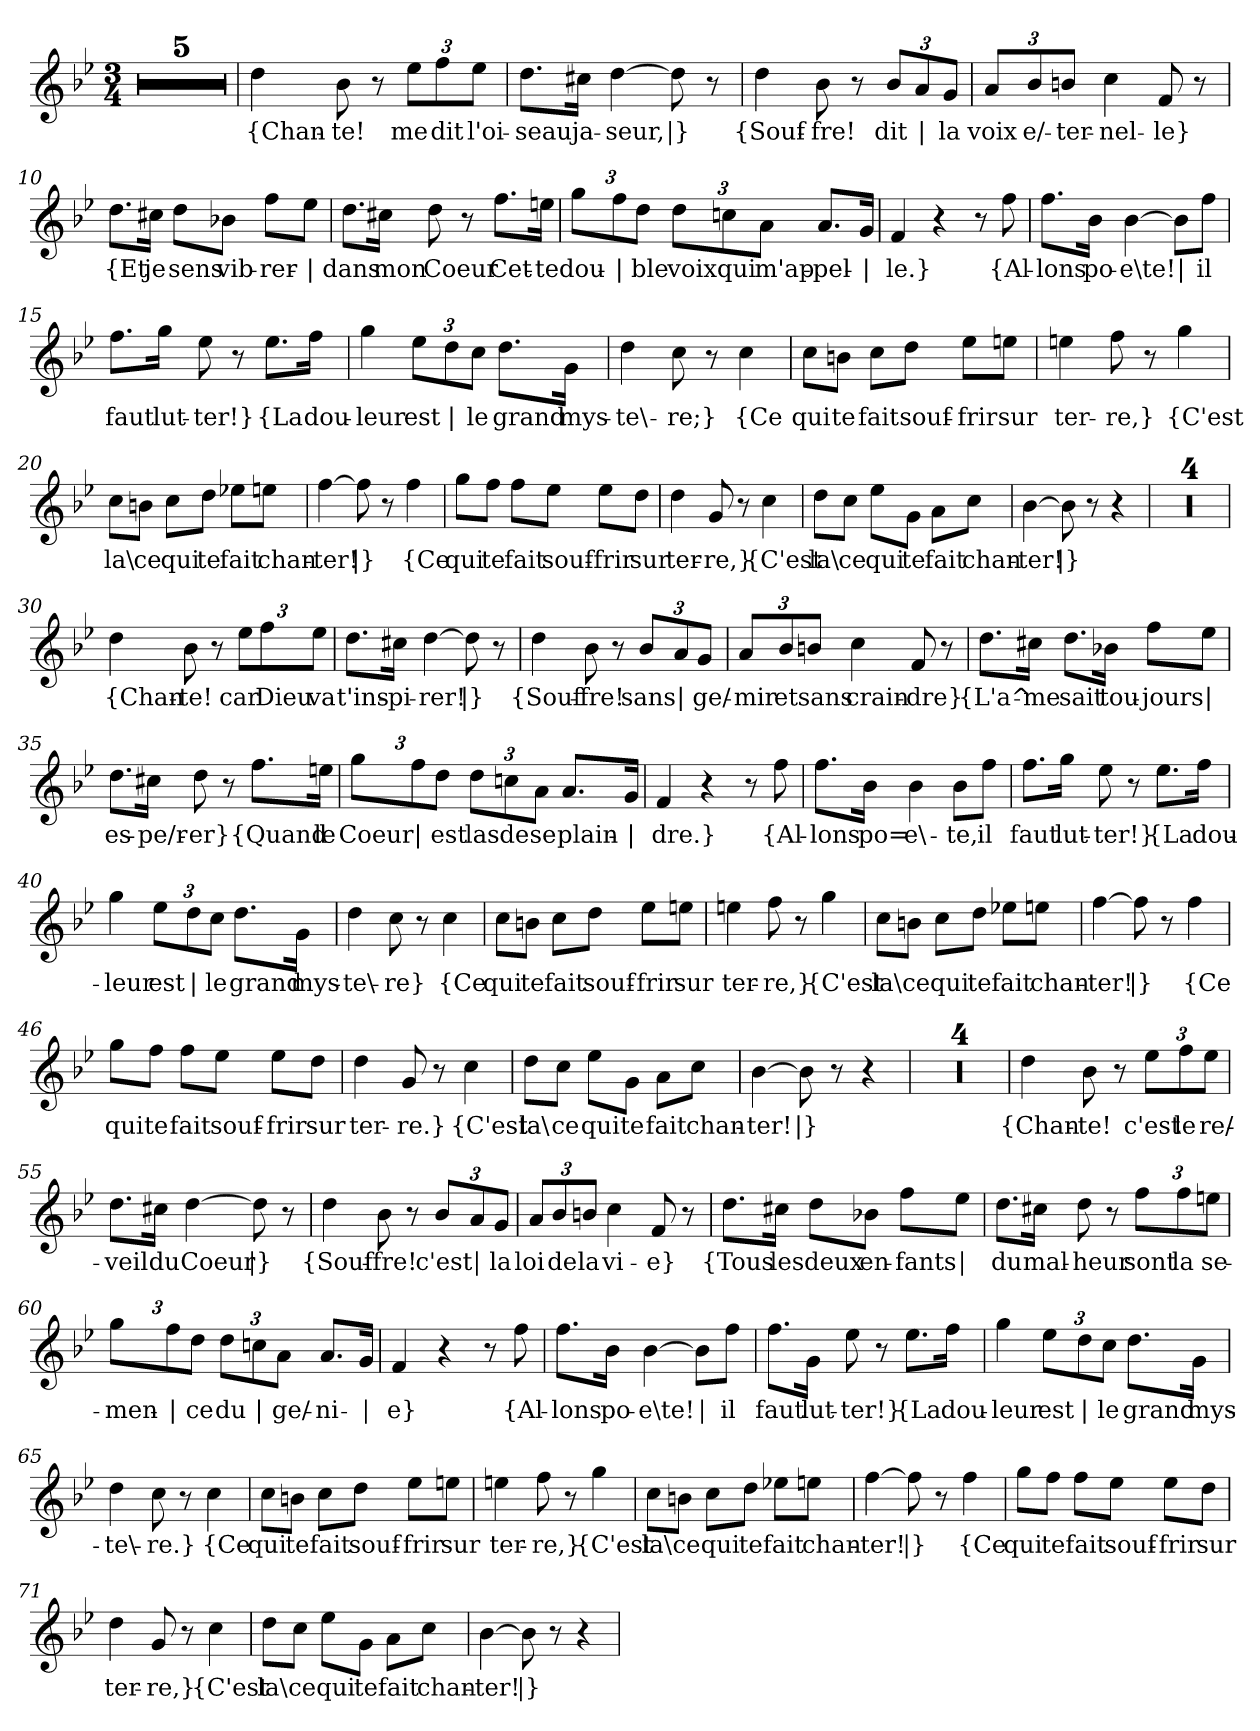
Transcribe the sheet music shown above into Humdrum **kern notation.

**kern	**text
*part1	*part1
*staff1	*staff1
*clefG2	*
*k[b-e-]	*
*M3/4	*
=1	=1
2.r	.
=2	=2
2.r	.
=3	=3
2.r	.
=4	=4
2.r	.
=5	=5
2.r	.
=6	=6
!	!LO:LY:b
4dd\	{Chan-
!	!LO:LY:b
8b-\	-te!
8r	.
*Xbrackettup	*
!	!LO:LY:b
12ee-\L	me
!	!LO:LY:b
12ff\	dit
!	!LO:LY:b
12ee-\J	l'oi-
=7	=7
!	!LO:LY:b
8.dd\L	-seau
!	!LO:LY:b
16cc#X\Jk	ja-
!	!LO:LY:b
[4dd\	-seur,
!	!LO:LY:b
8dd\]	|}
8r	.
=8	=8
!	!LO:LY:b
4dd\	{Souf-
!	!LO:LY:b
8b-\	-fre!
8r	.
!	!LO:LY:b
12b-/L	dit
!	!LO:LY:b
12a/	|
!	!LO:LY:b
12g/J	la
!!LO:LB:g=z
=9	=9
!	!LO:LY:b
12a/L	voix
!	!LO:LY:b
12b-/	e/-
!	!LO:LY:b
12bn/J	-ter-
!	!LO:LY:b
4cc\	-nel-
!	!LO:LY:b
8f/	-le}
8r	.
=10	=10
!	!LO:LY:b
8.dd\L	{Et
!	!LO:LY:b
16cc#X\Jk	je
!	!LO:LY:b
8dd\L	sens
!	!LO:LY:b
8b-X\J	vib-
!	!LO:LY:b
8ff\L	-rer-
!	!LO:LY:b
8ee-\J	|
=11	=11
!	!LO:LY:b
8.dd\L	dans
!	!LO:LY:b
16cc#X\Jk	mon
!	!LO:LY:b
8dd\	Coeur
8r	.
!	!LO:LY:b
8.ff\L	Cet-
!	!LO:LY:b
16een\Jk	-te
!!LO:LB:g=z
=12	=12
!	!LO:LY:b
12gg\L	dou-
!	!LO:LY:b
12ff\	|
!	!LO:LY:b
12dd\J	-ble
!	!LO:LY:b
12dd\L	voix
!	!LO:LY:b
12ccn\	qui
!	!LO:LY:b
12a\J	m'ap-
!	!LO:LY:b
8.a/L	-pel-
!	!LO:LY:b
16g/Jk	|
=13	=13
!	!LO:LY:b
4f/	-le.}
4r	.
8r	.
!	!LO:LY:b
8ff\	{Al-
=14	=14
!	!LO:LY:b
8.ff\L	-lons
!	!LO:LY:b
16b-\Jk	po-
!	!LO:LY:b
[4b-\	-e\te!
!	!LO:LY:b
8b-\L]	|
!	!LO:LY:b
8ff\J	il
=15	=15
!	!LO:LY:b
8.ff\L	faut
!	!LO:LY:b
16gg\Jk	lut-
!	!LO:LY:b
8ee-\	-ter!}
8r	.
!	!LO:LY:b
8.ee-\L	{La
!	!LO:LY:b
16ff\Jk	dou-
!!LO:LB:g=z
=16	=16
!	!LO:LY:b
4gg\	-leur
!	!LO:LY:b
12ee-\L	est
!	!LO:LY:b
12dd\	|
!	!LO:LY:b
12cc\J	le
!	!LO:LY:b
8.dd\L	grand
!	!LO:LY:b
16g\Jk	mys-
=17	=17
!	!LO:LY:b
4dd\	-te\-
!	!LO:LY:b
8cc\	-re;}
8r	.
!	!LO:LY:b
4cc\	{Ce
=18	=18
!	!LO:LY:b
8cc\L	qui
!	!LO:LY:b
8bn\J	te
!	!LO:LY:b
8cc\L	fait
!	!LO:LY:b
8dd\J	souf-
!	!LO:LY:b
8ee-\L	-frir
!	!LO:LY:b
8een\J	sur
=19	=19
!	!LO:LY:b
4een\	ter-
!	!LO:LY:b
8ff\	-re,}
8r	.
!	!LO:LY:b
4gg\	{C'est
=20	=20
!	!LO:LY:b
8cc\L	la\
!	!LO:LY:b
8bn\J	ce
!	!LO:LY:b
8cc\L	qui
!	!LO:LY:b
8dd\J	te
!	!LO:LY:b
8ee-X\L	fait
!	!LO:LY:b
8een\J	chan-
!!LO:LB:g=z
=21	=21
!	!LO:LY:b
[4ff\	-ter!
!	!LO:LY:b
8ff\]	|}
8r	.
!	!LO:LY:b
4ff\	{Ce
=22	=22
!	!LO:LY:b
8gg\L	qui
!	!LO:LY:b
8ff\J	te
!	!LO:LY:b
8ff\L	fait
!	!LO:LY:b
8ee-\J	souf-
!	!LO:LY:b
8ee-\L	-frir
!	!LO:LY:b
8dd\J	sur
=23	=23
!	!LO:LY:b
4dd\	ter-
!	!LO:LY:b
8g/	-re,}
8r	.
!	!LO:LY:b
4cc\	{C'est
=24	=24
!	!LO:LY:b
8dd\L	la\
!	!LO:LY:b
8cc\J	ce
!	!LO:LY:b
8ee-\L	qui
!	!LO:LY:b
8g\J	te
!	!LO:LY:b
8a\L	fait
!	!LO:LY:b
8cc\J	chan-
=25	=25
!	!LO:LY:b
[4b-\	-ter!
!	!LO:LY:b
8b-\]	|}
8r	.
4r	.
=26	=26
2.r	.
=27	=27
2.r	.
!!LO:LB:g=z
=28	=28
2.r	.
=29	=29
2.r	.
=30	=30
!	!LO:LY:b
4dd\	{Chan-
!	!LO:LY:b
8b-\	-te!
8r	.
!	!LO:LY:b
12ee-\L	car
!	!LO:LY:b
12ff\	Dieu
!	!LO:LY:b
12ee-\J	va
=31	=31
!	!LO:LY:b
8.dd\L	t'ins-
!	!LO:LY:b
16cc#X\Jk	-pi-
!	!LO:LY:b
[4dd\	-rer!
!	!LO:LY:b
8dd\]	|}
8r	.
=32	=32
!	!LO:LY:b
4dd\	{Souf-
!	!LO:LY:b
8b-\	-fre!
8r	.
!	!LO:LY:b
12b-/L	sans
!	!LO:LY:b
12a/	|
!	!LO:LY:b
12g/J	ge/-
=33	=33
!	!LO:LY:b
12a/L	-mir
!	!LO:LY:b
12b-/	et
!	!LO:LY:b
12bn/J	sans
!	!LO:LY:b
4cc\	crain-
!	!LO:LY:b
8f/	-dre}
8r	.
!!LO:LB:g=z
=34	=34
!	!LO:LY:b
8.dd\L	{L'a^-
!	!LO:LY:b
16cc#X\Jk	-me
!	!LO:LY:b
8.dd\L	sait
!	!LO:LY:b
16b-X\Jk	tou-
!	!LO:LY:b
8ff\L	-jours
!	!LO:LY:b
8ee-\J	|
=35	=35
!	!LO:LY:b
8.dd\L	es-
!	!LO:LY:b
16cc#X\Jk	-pe/r-
!	!LO:LY:b
8dd\	-er}
8r	.
!	!LO:LY:b
8.ff\L	{Quand
!	!LO:LY:b
16een\Jk	le
=36	=36
!	!LO:LY:b
12gg\L	Coeur
!	!LO:LY:b
12ff\	|
!	!LO:LY:b
12dd\J	est
!	!LO:LY:b
12dd\L	las
!	!LO:LY:b
12ccn\	de
!	!LO:LY:b
12a\J	se
!	!LO:LY:b
8.a/L	plain-
!	!LO:LY:b
16g/Jk	|
=37	=37
!	!LO:LY:b
4f/	-dre.}
4r	.
8r	.
!	!LO:LY:b
8ff\	{Al-
!!LO:LB:g=z
=38	=38
!	!LO:LY:b
8.ff\L	-lons
!	!LO:LY:b
16b-\Jk	po=
!	!LO:LY:b
4b-\	-e\-
!	!LO:LY:b
8b-\L	-te,
!	!LO:LY:b
8ff\J	il
=39	=39
!	!LO:LY:b
8.ff\L	faut
!	!LO:LY:b
16gg\Jk	lut-
!	!LO:LY:b
8ee-\	-ter!}
8r	.
!	!LO:LY:b
8.ee-\L	{La
!	!LO:LY:b
16ff\Jk	dou-
=40	=40
!	!LO:LY:b
4gg\	-leur
!	!LO:LY:b
12ee-\L	est
!	!LO:LY:b
12dd\	|
!	!LO:LY:b
12cc\J	le
!	!LO:LY:b
8.dd\L	grand
!	!LO:LY:b
16g\Jk	mys-
=41	=41
!	!LO:LY:b
4dd\	-te\-
!	!LO:LY:b
8cc\	-re}
8r	.
!	!LO:LY:b
4cc\	{Ce
!!LO:LB:g=z
=42	=42
!	!LO:LY:b
8cc\L	qui
!	!LO:LY:b
8bn\J	te
!	!LO:LY:b
8cc\L	fait
!	!LO:LY:b
8dd\J	souf-
!	!LO:LY:b
8ee-\L	-frir
!	!LO:LY:b
8een\J	sur
=43	=43
!	!LO:LY:b
4een\	ter-
!	!LO:LY:b
8ff\	-re,}
8r	.
!	!LO:LY:b
4gg\	{C'est
=44	=44
!	!LO:LY:b
8cc\L	la\
!	!LO:LY:b
8bn\J	ce
!	!LO:LY:b
8cc\L	qui
!	!LO:LY:b
8dd\J	te
!	!LO:LY:b
8ee-X\L	fait
!	!LO:LY:b
8een\J	chan-
=45	=45
!	!LO:LY:b
[4ff\	-ter!
!	!LO:LY:b
8ff\]	|}
8r	.
!	!LO:LY:b
4ff\	{Ce
=46	=46
!	!LO:LY:b
8gg\L	qui
!	!LO:LY:b
8ff\J	te
!	!LO:LY:b
8ff\L	fait
!	!LO:LY:b
8ee-\J	souf-
!	!LO:LY:b
8ee-\L	-frir
!	!LO:LY:b
8dd\J	sur
!!LO:LB:g=z
=47	=47
!	!LO:LY:b
4dd\	ter-
!	!LO:LY:b
8g/	-re.}
8r	.
!	!LO:LY:b
4cc\	{C'est
=48	=48
!	!LO:LY:b
8dd\L	la\
!	!LO:LY:b
8cc\J	ce
!	!LO:LY:b
8ee-\L	qui
!	!LO:LY:b
8g\J	te
!	!LO:LY:b
8a\L	fait
!	!LO:LY:b
8cc\J	chan-
=49	=49
!	!LO:LY:b
[4b-\	-ter!
!	!LO:LY:b
8b-\]	|}
8r	.
4r	.
=50	=50
2.r	.
=51	=51
2.r	.
=52	=52
2.r	.
=53	=53
2.r	.
=54	=54
!	!LO:LY:b
4dd\	{Chan-
!	!LO:LY:b
8b-\	-te!
8r	.
!	!LO:LY:b
12ee-\L	c'est
!	!LO:LY:b
12ff\	le
!	!LO:LY:b
12ee-\J	re/-
!!LO:PB:g=z
=55	=55
!	!LO:LY:b
8.dd\L	-veil
!	!LO:LY:b
16cc#X\Jk	du
!	!LO:LY:b
[4dd\	Coeur
!	!LO:LY:b
8dd\]	|}
8r	.
=56	=56
!	!LO:LY:b
4dd\	{Souf-
!	!LO:LY:b
8b-\	-fre!
8r	.
!	!LO:LY:b
12b-/L	c'est
!	!LO:LY:b
12a/	|
!	!LO:LY:b
12g/J	la
=57	=57
!	!LO:LY:b
12a/L	loi
!	!LO:LY:b
12b-/	de
!	!LO:LY:b
12bn/J	la
!	!LO:LY:b
4cc\	vi-
!	!LO:LY:b
8f/	-e}
8r	.
=58	=58
!	!LO:LY:b
8.dd\L	{Tous
!	!LO:LY:b
16cc#X\Jk	les
!	!LO:LY:b
8dd\L	deux
!	!LO:LY:b
8b-X\J	en-
!	!LO:LY:b
8ff\L	-fants
!	!LO:LY:b
8ee-\J	|
!!LO:LB:g=z
=59	=59
!	!LO:LY:b
8.dd\L	du
!	!LO:LY:b
16cc#X\Jk	mal-
!	!LO:LY:b
8dd\	-heur
8r	.
!	!LO:LY:b
12ff\L	sont
!	!LO:LY:b
12ff\	la
!	!LO:LY:b
12een\J	se-
=60	=60
!	!LO:LY:b
12gg\L	-men-
!	!LO:LY:b
12ff\	|
!	!LO:LY:b
12dd\J	-ce
!	!LO:LY:b
12dd\L	du
!	!LO:LY:b
12ccn\	|
!	!LO:LY:b
12a\J	ge/-
!	!LO:LY:b
8.a/L	-ni-
!	!LO:LY:b
16g/Jk	|
=61	=61
!	!LO:LY:b
4f/	-e}
4r	.
8r	.
!	!LO:LY:b
8ff\	{Al-
=62	=62
!	!LO:LY:b
8.ff\L	-lons
!	!LO:LY:b
16b-\Jk	po-
!	!LO:LY:b
[4b-\	-e\te!
!	!LO:LY:b
8b-\L]	|
!	!LO:LY:b
8ff\J	il
!!LO:LB:g=z
=63	=63
!	!LO:LY:b
8.ff\L	faut
!	!LO:LY:b
16g\Jk	lut-
!	!LO:LY:b
8ee-\	-ter!}
8r	.
!	!LO:LY:b
8.ee-\L	{La
!	!LO:LY:b
16ff\Jk	dou-
=64	=64
!	!LO:LY:b
4gg\	-leur
!	!LO:LY:b
12ee-\L	est
!	!LO:LY:b
12dd\	|
!	!LO:LY:b
12cc\J	le
!	!LO:LY:b
8.dd\L	grand
!	!LO:LY:b
16g\Jk	mys-
=65	=65
!	!LO:LY:b
4dd\	-te\-
!	!LO:LY:b
8cc\	-re.}
8r	.
!	!LO:LY:b
4cc\	{Ce
=66	=66
!	!LO:LY:b
8cc\L	qui
!	!LO:LY:b
8bn\J	te
!	!LO:LY:b
8cc\L	fait
!	!LO:LY:b
8dd\J	souf-
!	!LO:LY:b
8ee-\L	-frir
!	!LO:LY:b
8een\J	sur
!!LO:LB:g=z
=67	=67
!	!LO:LY:b
4een\	ter-
!	!LO:LY:b
8ff\	-re,}
8r	.
!	!LO:LY:b
4gg\	{C'est
=68	=68
!	!LO:LY:b
8cc\L	la\
!	!LO:LY:b
8bn\J	ce
!	!LO:LY:b
8cc\L	qui
!	!LO:LY:b
8dd\J	te
!	!LO:LY:b
8ee-X\L	fait
!	!LO:LY:b
8een\J	chan-
=69	=69
!	!LO:LY:b
[4ff\	-ter!
!	!LO:LY:b
8ff\]	|}
8r	.
!	!LO:LY:b
4ff\	{Ce
=70	=70
!	!LO:LY:b
8gg\L	qui
!	!LO:LY:b
8ff\J	te
!	!LO:LY:b
8ff\L	fait
!	!LO:LY:b
8ee-\J	souf-
!	!LO:LY:b
8ee-\L	-frir
!	!LO:LY:b
8dd\J	sur
=71	=71
!	!LO:LY:b
4dd\	ter-
!	!LO:LY:b
8g/	-re,}
8r	.
!	!LO:LY:b
4cc\	{C'est
!!LO:LB:g=z
=72	=72
!	!LO:LY:b
8dd\L	la\
!	!LO:LY:b
8cc\J	ce
!	!LO:LY:b
8ee-\L	qui
!	!LO:LY:b
8g\J	te
!	!LO:LY:b
8a\L	fait
!	!LO:LY:b
8cc\J	chan-
=73	=73
!	!LO:LY:b
[4b-\	-ter!
!	!LO:LY:b
8b-\]	|}
8r	.
4r	.
=	=
*-	*-
